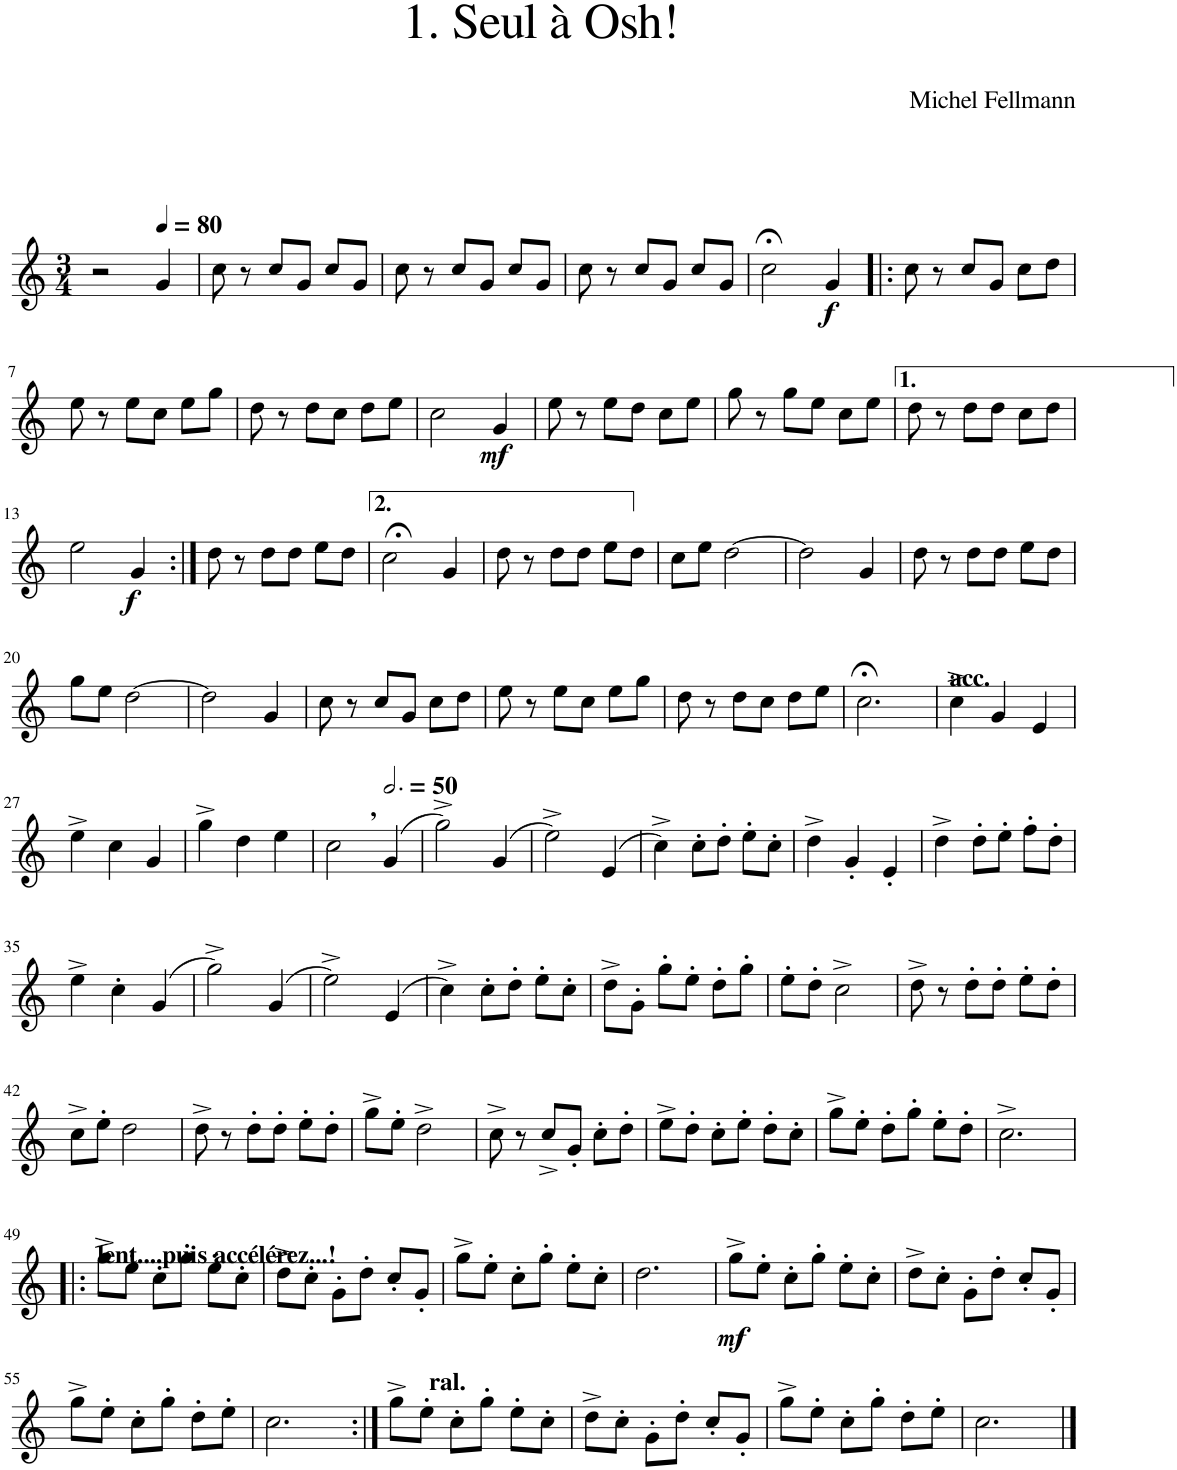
**kern	**dynam
*part1	*part1
*staff1	*staff1
*I"Cor en Fa	*
*I'Cor Fa	*
*clefG2	*
*Trd4c7	*
*k[]	*
*M3/4	*
=1	=1
2r	.
*MM80	*
4g/	.
=2	=2
8cc\	.
8r	.
8cc/L	.
8g/J	.
8cc/L	.
8g/J	.
=3	=3
8cc\	.
8r	.
8cc/L	.
8g/J	.
8cc/L	.
8g/J	.
=4	=4
8cc\	.
8r	.
8cc/L	.
8g/J	.
8cc/L	.
8g/J	.
=5	=5
2cc;<\	.
!	!LO:DY:b
4g/	f
=6!|:	=6!|:
8cc\	.
8r	.
8cc/L	.
8g/J	.
8cc\L	.
8dd\J	.
!!LO:LB:g=z
=7	=7
8ee\	.
8r	.
8ee\L	.
8cc\J	.
8ee\L	.
8gg\J	.
=8	=8
8dd\	.
8r	.
8dd\L	.
8cc\J	.
8dd\L	.
8ee\J	.
=9	=9
2cc\	.
!	!LO:DY:b
4g/	mf
=10	=10
8ee\	.
8r	.
8ee\L	.
8dd\J	.
8cc\L	.
8ee\J	.
=11	=11
8gg\	.
8r	.
8gg\L	.
8ee\J	.
8cc\L	.
8ee\J	.
=12	=12
8dd\	.
8r	.
8dd\L	.
8dd\J	.
8cc\L	.
8dd\J	.
!!LO:LB:g=z
=13	=13
2ee\	.
!	!LO:DY:b
4g/	f
=14:|!	=14:|!
8dd\	.
8r	.
8dd\L	.
8dd\J	.
8ee\L	.
8dd\J	.
=15	=15
2cc;<\	.
4g/	.
=16	=16
8dd\	.
8r	.
8dd\L	.
8dd\J	.
8ee\L	.
8dd\J	.
=17	=17
8cc\L	.
8ee\J	.
[2dd\	.
=18	=18
2dd\]	.
4g/	.
=19	=19
8dd\	.
8r	.
8dd\L	.
8dd\J	.
8ee\L	.
8dd\J	.
!!LO:LB:g=z
=20	=20
8gg\L	.
8ee\J	.
[2dd\	.
=21	=21
2dd\]	.
4g/	.
=22	=22
8cc\	.
8r	.
8cc/L	.
8g/J	.
8cc\L	.
8dd\J	.
=23	=23
8ee\	.
8r	.
8ee\L	.
8cc\J	.
8ee\L	.
8gg\J	.
=24	=24
8dd\	.
8r	.
8dd\L	.
8cc\J	.
8dd\L	.
8ee\J	.
=25	=25
2.cc;<\	.
=26	=26
!LO:TX:a:B:t=acc.	!
4cc^\	.
4g/	.
4e/	.
!!LO:LB:g=z
=27	=27
4ee^\	.
4cc\	.
4g/	.
=28	=28
4gg^\	.
4dd\	.
4ee\	.
=29	=29
2cc\	.
*MM150	*
!LO:TX:a:B:t=,	!
(4g/	.
=30	=30
2gg^\)	.
(4g/	.
=31	=31
2ee^\)	.
(4e/	.
=32	=32
4cc^\)	.
8cc'\L	.
8dd'\J	.
8ee'\L	.
8cc'\J	.
=33	=33
4dd^\	.
4g'/	.
4e'/	.
=34	=34
4dd^\	.
8dd'\L	.
8ee'\J	.
8ff'\L	.
8dd'\J	.
!!LO:LB:g=z
=35	=35
4ee^\	.
4cc'\	.
(4g/	.
=36	=36
2gg^\)	.
(4g/	.
=37	=37
2ee^\)	.
(4e/	.
=38	=38
4cc^\)	.
8cc'\L	.
8dd'\J	.
8ee'\L	.
8cc'\J	.
=39	=39
8dd^\L	.
8g'\J	.
8gg'\L	.
8ee'\J	.
8dd'\L	.
8gg'\J	.
=40	=40
8ee'\L	.
8dd'\J	.
2cc^\	.
=41	=41
8dd^\	.
8r	.
8dd'\L	.
8dd'\J	.
8ee'\L	.
8dd'\J	.
!!LO:LB:g=z
=42	=42
8cc^\L	.
8ee'\J	.
2dd\	.
=43	=43
8dd^\	.
8r	.
8dd'\L	.
8dd'\J	.
8ee'\L	.
8dd'\J	.
=44	=44
8gg^\L	.
8ee'\J	.
2dd^\	.
=45	=45
8cc^\	.
8r	.
8cc^/L	.
8g'/J	.
8cc'\L	.
8dd'\J	.
=46	=46
8ee^\L	.
8dd'\J	.
8cc'\L	.
8ee'\J	.
8dd'\L	.
8cc'\J	.
=47	=47
8gg^\L	.
8ee'\J	.
8dd'\L	.
8gg'\J	.
8ee'\L	.
8dd'\J	.
=48	=48
2.cc^\	.
!!LO:LB:g=z
=49!|:	=49!|:
!LO:TX:a:B:t=lent....puis accélérez...!	!
8gg^\L	.
8ee'\J	.
8cc'\L	.
8gg'\J	.
8ee'\L	.
8cc'\J	.
=50	=50
8dd^\L	.
8cc'\J	.
8g'\L	.
8dd'\J	.
8cc'/L	.
8g'/J	.
=51	=51
8gg^\L	.
8ee'\J	.
8cc'\L	.
8gg'\J	.
8ee'\L	.
8cc'\J	.
=52	=52
2.dd\	.
=53	=53
!	!LO:DY:b
8gg^\L	mf
8ee'\J	.
8cc'\L	.
8gg'\J	.
8ee'\L	.
8cc'\J	.
=54	=54
8dd^\L	.
8cc'\J	.
8g'\L	.
8dd'\J	.
8cc'/L	.
8g'/J	.
!!LO:LB:g=z
=55	=55
8gg^\L	.
8ee'\J	.
8cc'\L	.
8gg'\J	.
8dd'\L	.
8ee'\J	.
=56	=56
2.cc\	.
=57:|!	=57:|!
8gg^\L	.
!LO:TX:a:B:t=ral.	!
8ee'\J	.
8cc'\L	.
8gg'\J	.
8ee'\L	.
8cc'\J	.
=58	=58
8dd^\L	.
8cc'\J	.
8g'\L	.
8dd'\J	.
8cc'/L	.
8g'/J	.
=59	=59
8gg^\L	.
8ee'\J	.
8cc'\L	.
8gg'\J	.
8dd'\L	.
8ee'\J	.
=60	=60
2.cc\	.
==	==
*-	*-
